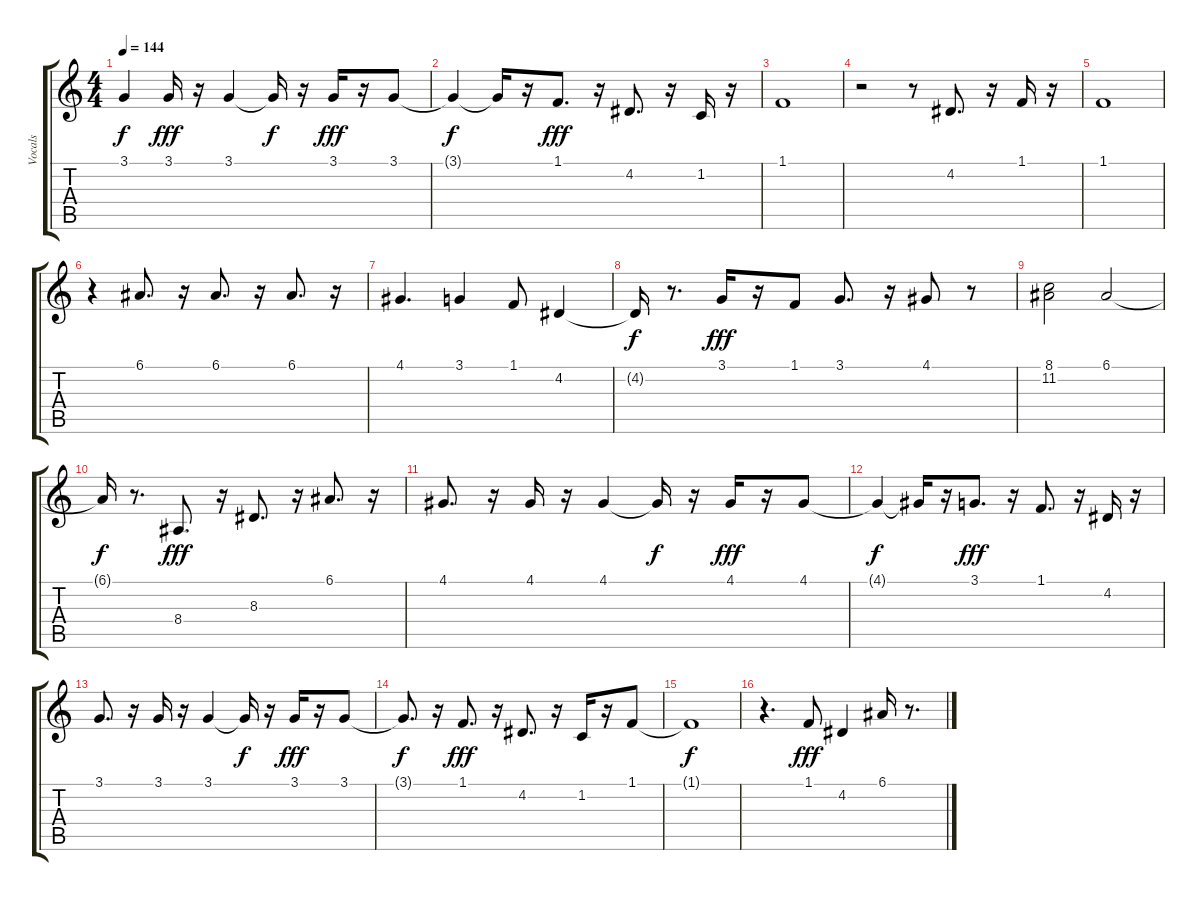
\track ("Vocals" "Vocals") {instrument sopranosax}
\staff {score tabs}
\tuning (E4 B3 G3 D3 A2 E2) {hide}
\ts (4 4)
\tempo 144
\clef g2
\ks c
3.1{t}.4{dy f} 3.1.16{dy fff} r.16 3.1.4 3.1{t}.16{dy f} r.16 3.1.16{dy fff} r.16 3.1.8 |
3.1{t}.4{dy f} 3.1{t}.16 r.16 1.1.8{d dy fff} r.16 4.2.8{d} r.16 1.2.16 r.16 |
1.1.1 |
r.2 r.8 4.2.8{d} r.16 1.1.16 r.16 |
1.1.1 |
r.4 6.1.8{d} r.16 6.1.8{d} r.16 6.1.8{d} r.16 |
4.1.4{d} 3.1.4 1.1.8 4.2.4 |
4.2{t}.16{dy f} r.8{d} 3.1.16{dy fff} r.16 1.1.8 3.1.8{d} r.16 4.1.8 r.8 |
(8.1 11.2).2 6.1.2 |
6.1{t}.16{dy f} r.8{d} 8.4.8{d dy fff} r.16 8.3.8{d} r.16 6.1.8{d} r.16 |
4.1.8{d} r.16 4.1.16 r.16 4.1.4 4.1{t}.16{dy f} r.16 4.1.16{dy fff} r.16 4.1.8 |
4.1{t}.4{dy f} 4.1{t}.16 r.16 3.1.8{d dy fff} r.16 1.1.8{d} r.16 4.2.16 r.16 |
3.1.8{d} r.16 3.1.16 r.16 3.1.4 3.1{t}.16{dy f} r.16 3.1.16{dy fff} r.16 3.1.8 |
3.1{t}.8{d dy f} r.16 1.1.8{d dy fff} r.16 4.2.8{d} r.16 1.2.16 r.16 1.1.8 |
1.1{t}.1{dy f} |
r.4{d} 1.1.8{dy fff} 4.2.4 6.1.16 r.8{d}
